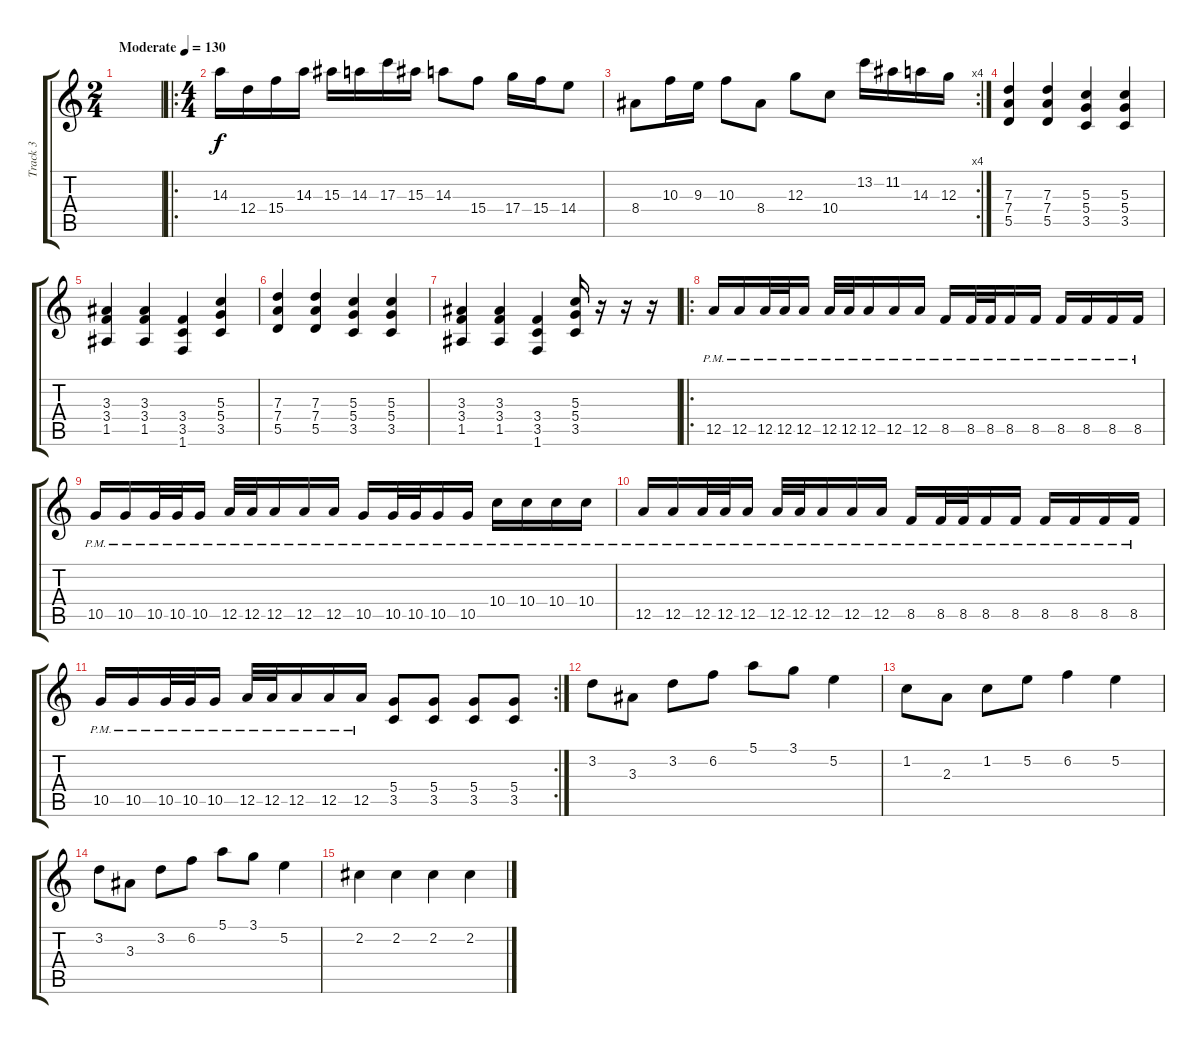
\track ("Track 3" "Track 3") {instrument distortionguitar}
\staff {score tabs}
\tuning (E4 B3 G3 D3 A2 E2) {hide}
\ts (2 4)
\tempo (130 "Moderate")
\clef g2
\ks c
|
\ro
\ts (4 4)
14.3.16 12.4.16 15.4.16 14.3.16 15.3.16 14.3.16 17.3.16 15.3.16 14.3.8 15.4.8 17.4.16 15.4.16 14.4.8 |
\rc 4
8.4.8 10.3.16 9.3.16 10.3.8 8.4.8 12.3.8 10.4.8 13.2.16 11.2.16 14.3.16 12.3.16 |
(7.3 7.4 5.5).4 (7.3 7.4 5.5).4 (5.3 5.4 3.5).4 (5.3 5.4 3.5).4 |
(3.3 3.4 1.5).4 (3.3 3.4 1.5).4 (3.4 3.5 1.6).4 (5.3 5.4 3.5).4 |
(7.3 7.4 5.5).4 (7.3 7.4 5.5).4 (5.3 5.4 3.5).4 (5.3 5.4 3.5).4 |
(3.3 3.4 1.5).4 (3.3 3.4 1.5).4 (3.4 3.5 1.6).4 (5.3 5.4 3.5).16 r.16 r.16 r.16 |
\ro
12.5{pm}.16 12.5{pm}.16 12.5{pm}.32 12.5{pm}.32 12.5{pm}.16 12.5{pm}.32 12.5{pm}.32 12.5{pm}.16 12.5{pm}.16 12.5{pm}.16 8.5{pm}.16 8.5{pm}.32 8.5{pm}.32 8.5{pm}.16 8.5{pm}.16 8.5{pm}.16 8.5{pm}.16 8.5{pm}.16 8.5{pm}.16 |
10.5{pm}.16 10.5{pm}.16 10.5{pm}.32 10.5{pm}.32 10.5{pm}.16 12.5{pm}.32 12.5{pm}.32 12.5{pm}.16 12.5{pm}.16 12.5{pm}.16 10.5{pm}.16 10.5{pm}.32 10.5{pm}.32 10.5{pm}.16 10.5{pm}.16 10.4{pm}.16 10.4{pm}.16 10.4{pm}.16 10.4{pm}.16 |
12.5{pm}.16 12.5{pm}.16 12.5{pm}.32 12.5{pm}.32 12.5{pm}.16 12.5{pm}.32 12.5{pm}.32 12.5{pm}.16 12.5{pm}.16 12.5{pm}.16 8.5{pm}.16 8.5{pm}.32 8.5{pm}.32 8.5{pm}.16 8.5{pm}.16 8.5{pm}.16 8.5{pm}.16 8.5{pm}.16 8.5{pm}.16 |
\rc 2
10.5{pm}.16 10.5{pm}.16 10.5{pm}.32 10.5{pm}.32 10.5{pm}.16 12.5{pm}.32 12.5{pm}.32 12.5{pm}.16 12.5{pm}.16 12.5{pm}.16 (5.4 3.5).8 (5.4 3.5).8 (5.4 3.5).8 (5.4 3.5).8 |
3.2.8 3.3.8 3.2.8 6.2.8 5.1.8 3.1.8 5.2.4 |
1.2.8 2.3.8 1.2.8 5.2.8 6.2.4 5.2.4 |
3.2.8 3.3.8 3.2.8 6.2.8 5.1.8 3.1.8 5.2.4 |
2.2.4 2.2.4 2.2.4 2.2.4
